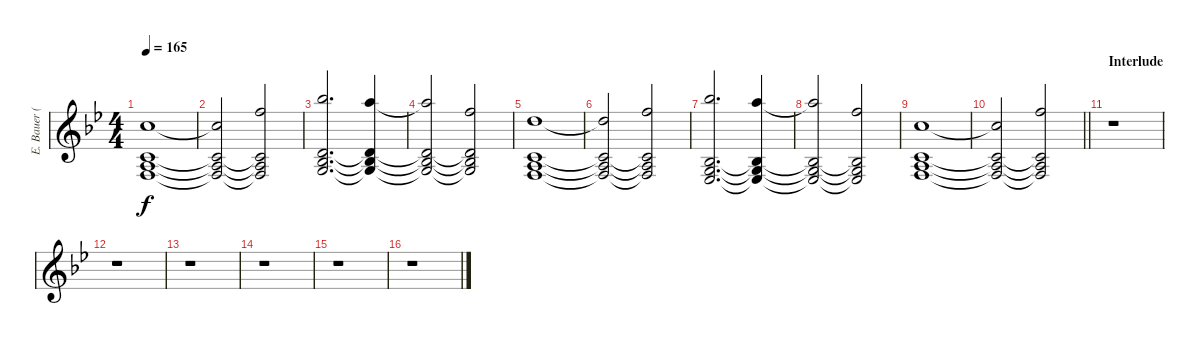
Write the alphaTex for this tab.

\track ("E. Bauer (Keyboard)" "E. Bauer (") {instrument stringensemble1}
\staff {score}
\tuning (E4 B3 G3 D3 A2 E2 B1) {hide}
\ts (4 4)
\tempo 165
\clef g2
\ks gminor
(8.1 1.2 2.3 3.4).1{dy f} |
(8.1{t} 1.2{t} 2.3{t} 3.4{t}).2 (13.1 1.2{t} 2.3{t} 3.4{t}).2 |
(18.1 3.2 3.3 5.4).2{d} (17.1 3.2{t} 3.3{t} 5.4{t}).4 |
(17.1{t} 3.2{t} 3.3{t} 5.4{t}).2 (13.1 3.2{t} 3.3{t} 5.4{t}).2 |
(10.1 1.2 2.3 3.4).1 |
(10.1{t} 1.2{t} 2.3{t} 3.4{t}).2 (13.1 1.2{t} 2.3{t} 3.4{t}).2 |
(18.1 3.3 5.4 6.5).2{d} (17.1 3.3{t} 5.4{t} 6.5{t}).4 |
(17.1{t} 3.3{t} 5.4{t} 6.5{t}).2 (13.1 3.3{t} 5.4{t} 6.5{t}).2 |
(8.1 1.2 2.3 3.4).1 |
\barLineRight lightlight
(8.1{t} 1.2{t} 2.3{t} 3.4{t}).2 (13.1 1.2{t} 2.3{t} 3.4{t}).2 |
\section ("" "Interlude")
r.1 |
r.1 |
r.1 |
r.1 |
r.1 |
r.1
